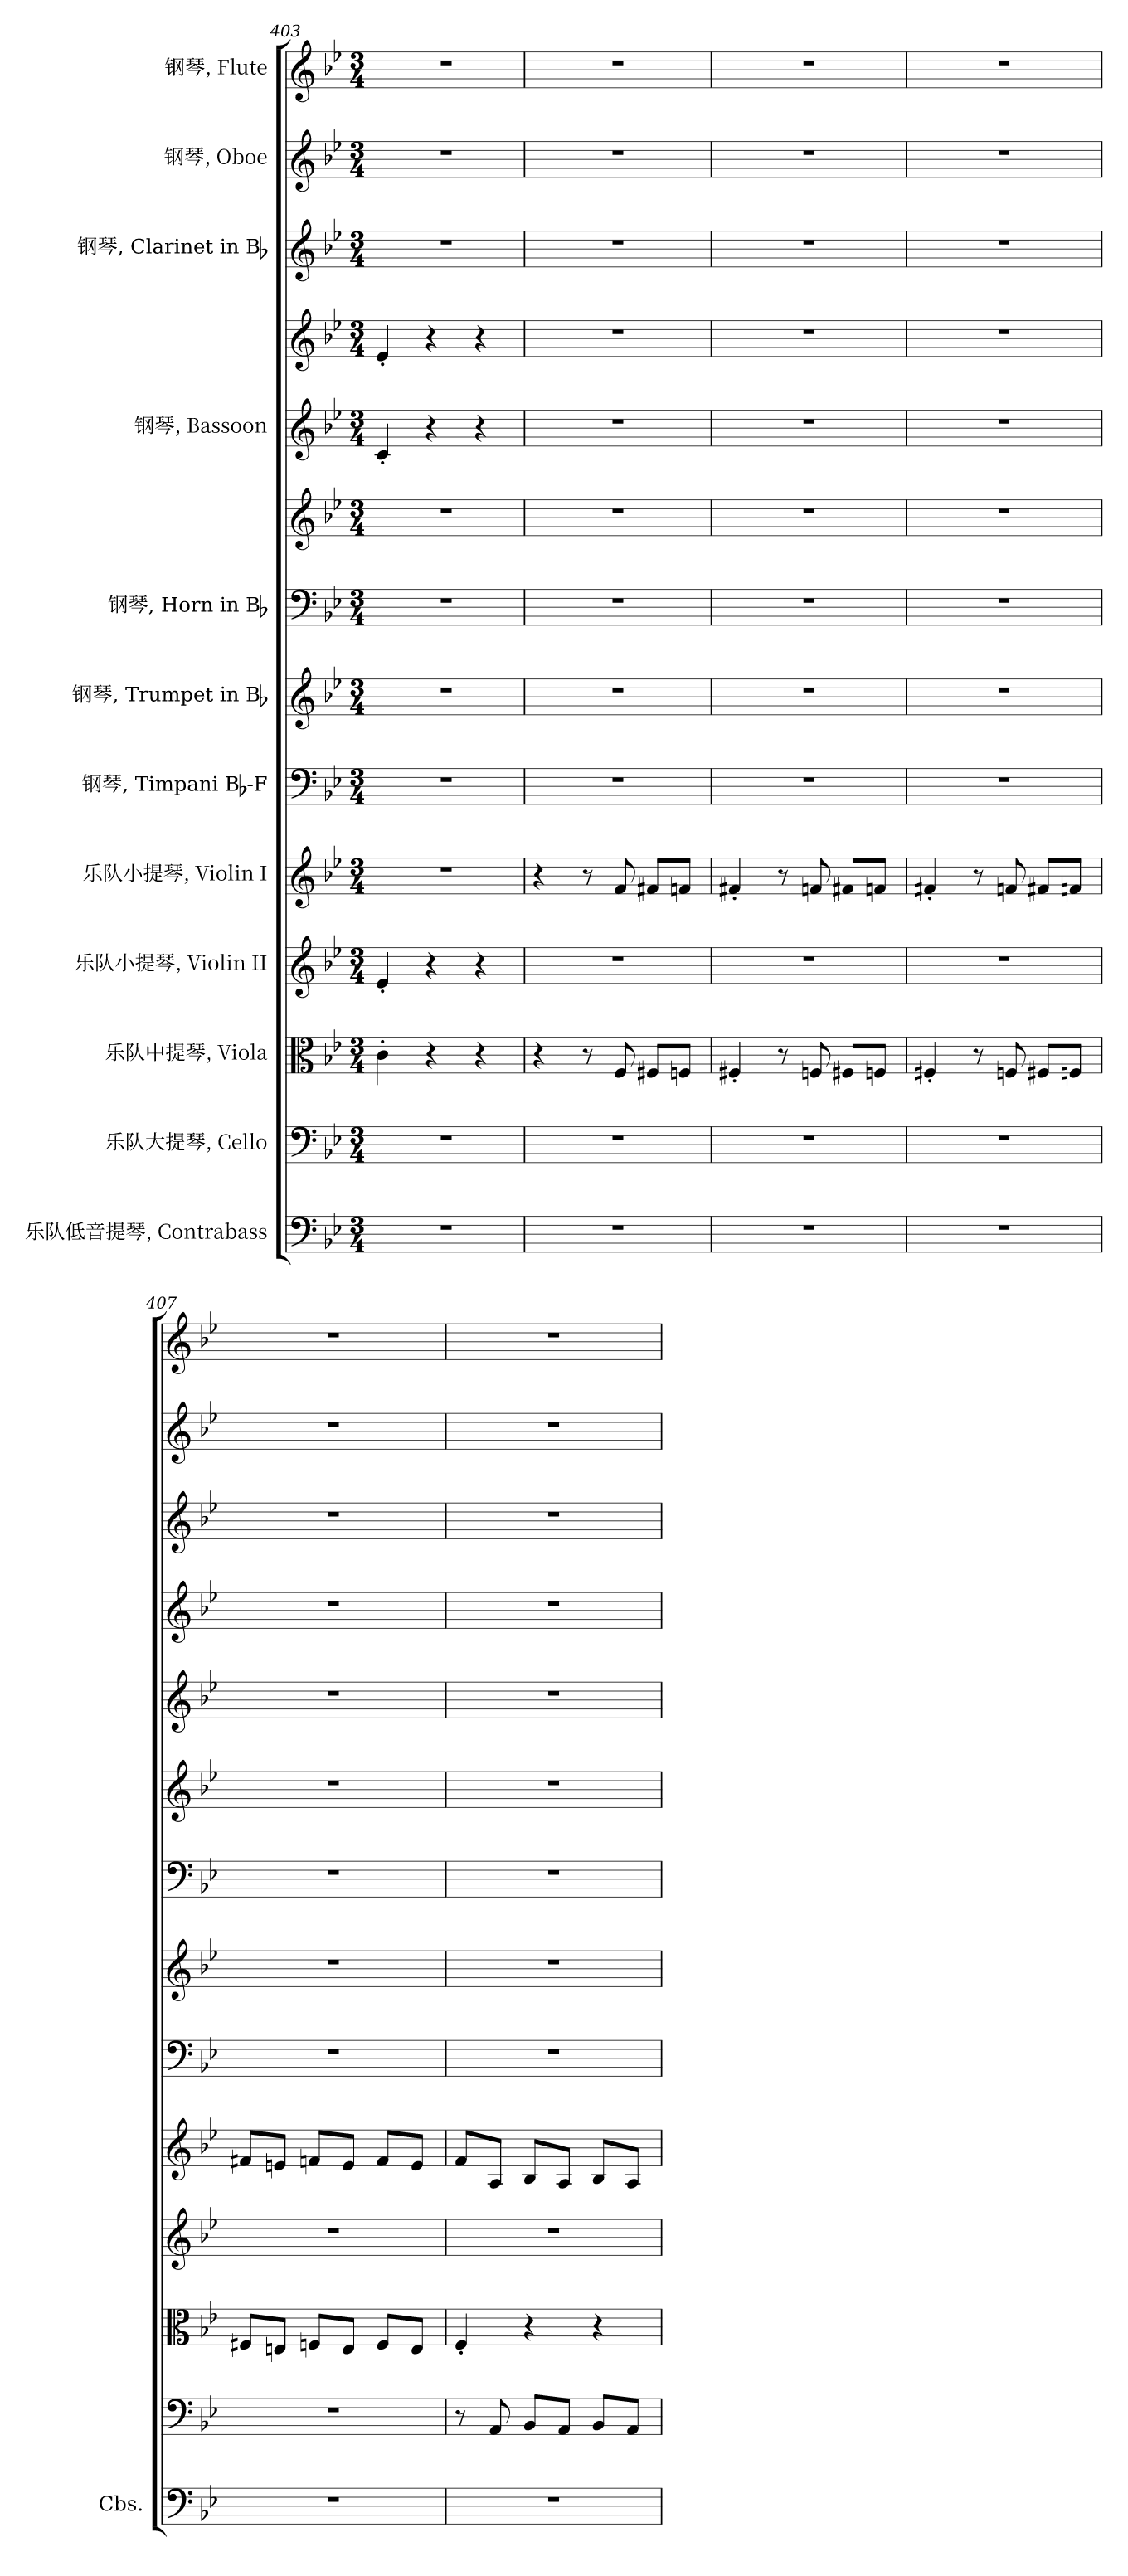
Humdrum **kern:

**kern	**kern	**kern	**kern	**kern	**kern	**kern	**kern	**kern	**kern	**kern	**kern	**kern	**kern
*part12	*part11	*part10	*part9	*part8	*part7	*part6	*part5	*part5	*part4	*part4	*part3	*part2	*part1
*staff14	*staff13	*staff12	*staff11	*staff10	*staff9	*staff8	*staff7	*staff6	*staff5	*staff4	*staff3	*staff2	*staff1
*I"乐队低音提琴, Contrabass	*I"乐队大提琴, Cello	*I"乐队中提琴, Viola	*I"乐队小提琴, Violin II	*I"乐队小提琴, Violin I	*I"钢琴, Timpani Bb-F	*I"钢琴, Trumpet in Bb	*I"钢琴, Horn in Bb	*	*I"钢琴, Bassoon	*	*I"钢琴, Clarinet in Bb	*I"钢琴, Oboe	*I"钢琴, Flute
*I'Cbs.	*	*	*	*	*	*	*	*	*	*	*	*	*
*clefF4	*clefF4	*clefC3	*clefG2	*clefG2	*clefF4	*clefG2	*clefF4	*clefG2	*clefG2	*clefG2	*clefG2	*clefG2	*clefG2
*ITrd7c12	*	*	*	*	*	*	*	*	*	*	*	*	*
*k[b-e-]	*k[b-e-]	*k[b-e-]	*k[b-e-]	*k[b-e-]	*k[b-e-]	*k[b-e-]	*k[b-e-]	*k[b-e-]	*k[b-e-]	*k[b-e-]	*k[b-e-]	*k[b-e-]	*k[b-e-]
*M3/4	*M3/4	*M3/4	*M3/4	*M3/4	*M3/4	*M3/4	*M3/4	*M3/4	*M3/4	*M3/4	*M3/4	*M3/4	*M3/4
=403	=403	=403	=403	=403	=403	=403	=403	=403	=403	=403	=403	=403	=403
2.r	2.r	4c'\	4e-'/	2.r	2.r	2.r	2.r	2.r	4c'/	4e-'/	2.r	2.r	2.r
.	.	4r	4r	.	.	.	.	.	4r	4r	.	.	.
.	.	4r	4r	.	.	.	.	.	4r	4r	.	.	.
!!LO:PB:g=z
=404	=404	=404	=404	=404	=404	=404	=404	=404	=404	=404	=404	=404	=404
2.r	2.r	4r	2.r	4r	2.r	2.r	2.r	2.r	2.r	2.r	2.r	2.r	2.r
.	.	8r	.	8r	.	.	.	.	.	.	.	.	.
.	.	8F/	.	8f/	.	.	.	.	.	.	.	.	.
.	.	8F#X/L	.	8f#X/L	.	.	.	.	.	.	.	.	.
.	.	8Fn/J	.	8fn/J	.	.	.	.	.	.	.	.	.
=405	=405	=405	=405	=405	=405	=405	=405	=405	=405	=405	=405	=405	=405
2.r	2.r	4F#X'/	2.r	4f#X'/	2.r	2.r	2.r	2.r	2.r	2.r	2.r	2.r	2.r
.	.	8r	.	8r	.	.	.	.	.	.	.	.	.
.	.	8Fn/	.	8fn/	.	.	.	.	.	.	.	.	.
.	.	8F#X/L	.	8f#X/L	.	.	.	.	.	.	.	.	.
.	.	8Fn/J	.	8fn/J	.	.	.	.	.	.	.	.	.
=406	=406	=406	=406	=406	=406	=406	=406	=406	=406	=406	=406	=406	=406
2.r	2.r	4F#X'/	2.r	4f#X'/	2.r	2.r	2.r	2.r	2.r	2.r	2.r	2.r	2.r
.	.	8r	.	8r	.	.	.	.	.	.	.	.	.
.	.	8Fn/	.	8fn/	.	.	.	.	.	.	.	.	.
.	.	8F#X/L	.	8f#X/L	.	.	.	.	.	.	.	.	.
.	.	8Fn/J	.	8fn/J	.	.	.	.	.	.	.	.	.
=407	=407	=407	=407	=407	=407	=407	=407	=407	=407	=407	=407	=407	=407
2.r	2.r	8F#X/L	2.r	8f#X/L	2.r	2.r	2.r	2.r	2.r	2.r	2.r	2.r	2.r
.	.	8En/J	.	8en/J	.	.	.	.	.	.	.	.	.
.	.	8Fn/L	.	8fn/L	.	.	.	.	.	.	.	.	.
.	.	8E/J	.	8e/J	.	.	.	.	.	.	.	.	.
.	.	8F/L	.	8f/L	.	.	.	.	.	.	.	.	.
.	.	8E/J	.	8e/J	.	.	.	.	.	.	.	.	.
=408	=408	=408	=408	=408	=408	=408	=408	=408	=408	=408	=408	=408	=408
2.r	8r	4F'/	2.r	8f/L	2.r	2.r	2.r	2.r	2.r	2.r	2.r	2.r	2.r
.	8AA/	.	.	8A/J	.	.	.	.	.	.	.	.	.
.	8BB-/L	4r	.	8B-/L	.	.	.	.	.	.	.	.	.
.	8AA/J	.	.	8A/J	.	.	.	.	.	.	.	.	.
.	8BB-/L	4r	.	8B-/L	.	.	.	.	.	.	.	.	.
.	8AA/J	.	.	8A/J	.	.	.	.	.	.	.	.	.
=	=	=	=	=	=	=	=	=	=	=	=	=	=
*-	*-	*-	*-	*-	*-	*-	*-	*-	*-	*-	*-	*-	*-
